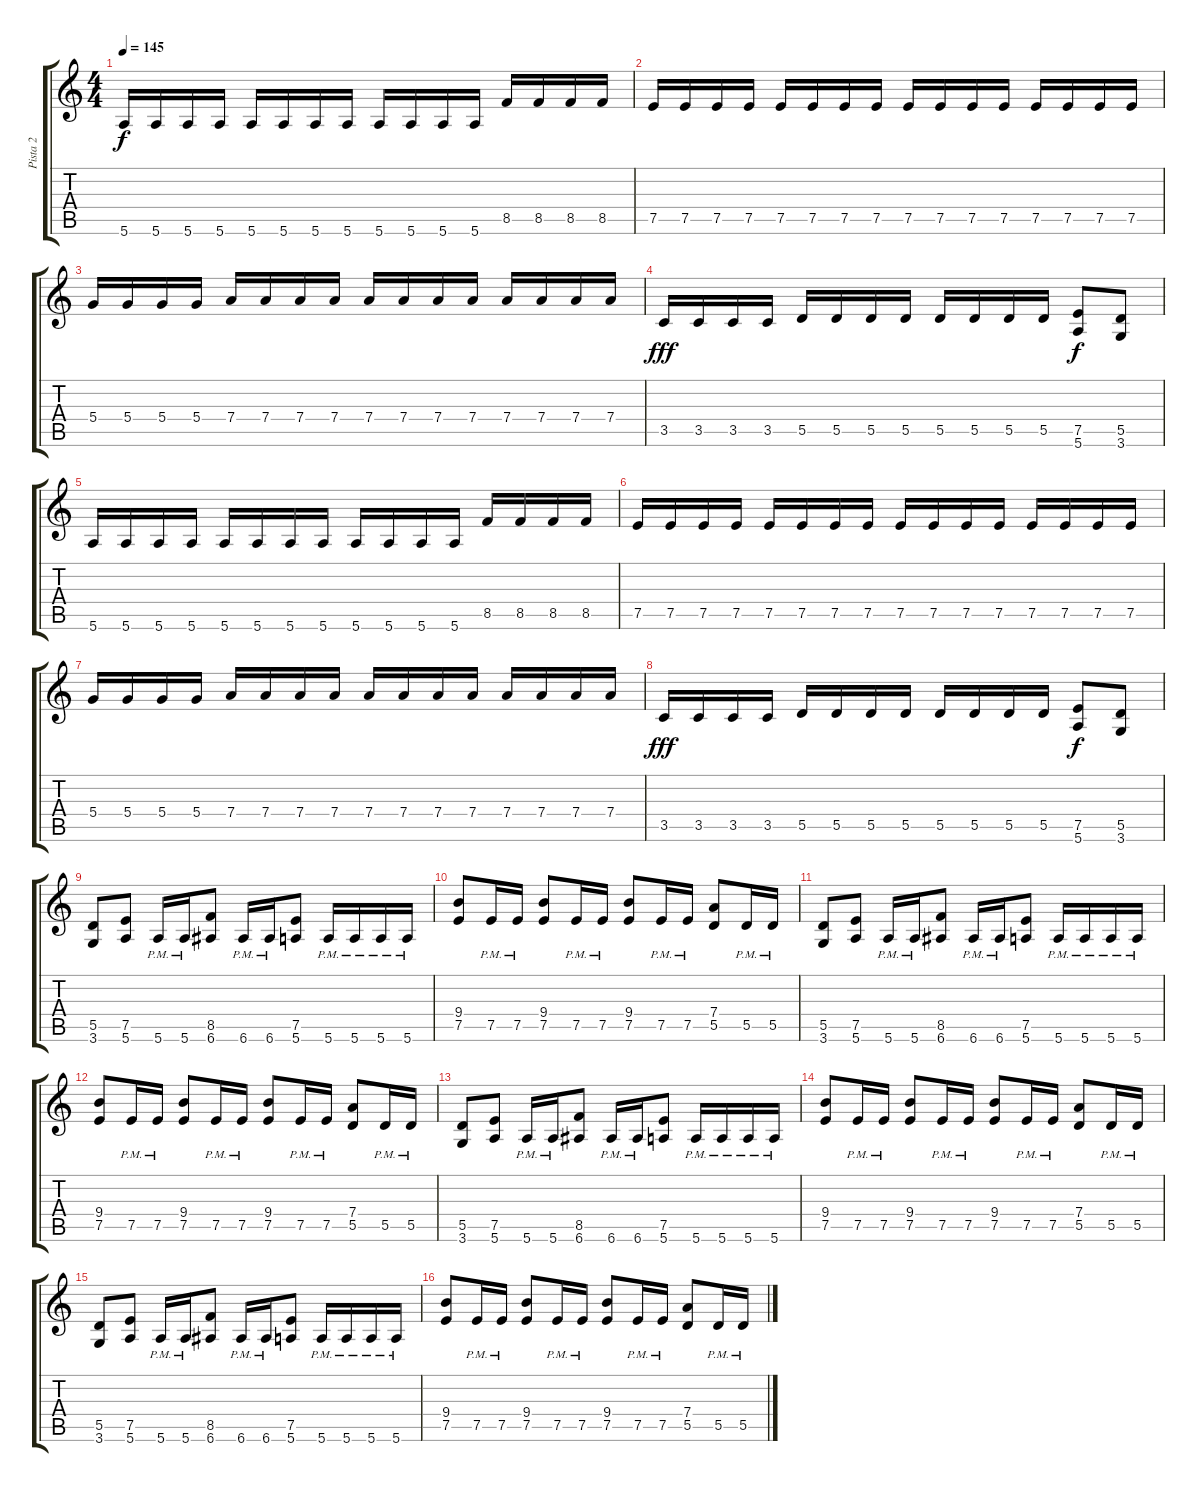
\track ("Pista 2" "Pista 2") {instrument distortionguitar}
\staff {score tabs}
\tuning (E4 B3 G3 D3 A2 E2) {hide}
\ts (4 4)
\tempo 145
\clef g2
\ks c
5.6.16{dy f} 5.6.16 5.6.16 5.6.16 5.6.16 5.6.16 5.6.16 5.6.16 5.6.16 5.6.16 5.6.16 5.6.16 8.5.16 8.5.16 8.5.16 8.5.16 |
7.5.16 7.5.16 7.5.16 7.5.16 7.5.16 7.5.16 7.5.16 7.5.16 7.5.16 7.5.16 7.5.16 7.5.16 7.5.16 7.5.16 7.5.16 7.5.16 |
5.4.16 5.4.16 5.4.16 5.4.16 7.4.16 7.4.16 7.4.16 7.4.16 7.4.16 7.4.16 7.4.16 7.4.16 7.4.16 7.4.16 7.4.16 7.4.16 |
3.5.16{dy fff} 3.5.16 3.5.16 3.5.16 5.5.16 5.5.16 5.5.16 5.5.16 5.5.16 5.5.16 5.5.16 5.5.16 (7.5 5.6).8{dy f} (5.5 3.6).8 |
5.6.16 5.6.16 5.6.16 5.6.16 5.6.16 5.6.16 5.6.16 5.6.16 5.6.16 5.6.16 5.6.16 5.6.16 8.5.16 8.5.16 8.5.16 8.5.16 |
7.5.16 7.5.16 7.5.16 7.5.16 7.5.16 7.5.16 7.5.16 7.5.16 7.5.16 7.5.16 7.5.16 7.5.16 7.5.16 7.5.16 7.5.16 7.5.16 |
5.4.16 5.4.16 5.4.16 5.4.16 7.4.16 7.4.16 7.4.16 7.4.16 7.4.16 7.4.16 7.4.16 7.4.16 7.4.16 7.4.16 7.4.16 7.4.16 |
3.5.16{dy fff} 3.5.16 3.5.16 3.5.16 5.5.16 5.5.16 5.5.16 5.5.16 5.5.16 5.5.16 5.5.16 5.5.16 (7.5 5.6).8{dy f} (5.5 3.6).8 |
(5.5 3.6).8 (7.5 5.6).8 5.6{pm}.16 5.6{pm}.16 (8.5 6.6).8 6.6{pm}.16 6.6{pm}.16 (7.5 5.6).8 5.6{pm}.16 5.6{pm}.16 5.6{pm}.16 5.6{pm}.16 |
(9.4 7.5).8 7.5{pm}.16 7.5{pm}.16 (9.4 7.5).8 7.5{pm}.16 7.5{pm}.16 (9.4 7.5).8 7.5{pm}.16 7.5{pm}.16 (7.4 5.5).8 5.5{pm}.16 5.5{pm}.16 |
(5.5 3.6).8 (7.5 5.6).8 5.6{pm}.16 5.6{pm}.16 (8.5 6.6).8 6.6{pm}.16 6.6{pm}.16 (7.5 5.6).8 5.6{pm}.16 5.6{pm}.16 5.6{pm}.16 5.6{pm}.16 |
(9.4 7.5).8 7.5{pm}.16 7.5{pm}.16 (9.4 7.5).8 7.5{pm}.16 7.5{pm}.16 (9.4 7.5).8 7.5{pm}.16 7.5{pm}.16 (7.4 5.5).8 5.5{pm}.16 5.5{pm}.16 |
(5.5 3.6).8 (7.5 5.6).8 5.6{pm}.16 5.6{pm}.16 (8.5 6.6).8 6.6{pm}.16 6.6{pm}.16 (7.5 5.6).8 5.6{pm}.16 5.6{pm}.16 5.6{pm}.16 5.6{pm}.16 |
(9.4 7.5).8 7.5{pm}.16 7.5{pm}.16 (9.4 7.5).8 7.5{pm}.16 7.5{pm}.16 (9.4 7.5).8 7.5{pm}.16 7.5{pm}.16 (7.4 5.5).8 5.5{pm}.16 5.5{pm}.16 |
(5.5 3.6).8 (7.5 5.6).8 5.6{pm}.16 5.6{pm}.16 (8.5 6.6).8 6.6{pm}.16 6.6{pm}.16 (7.5 5.6).8 5.6{pm}.16 5.6{pm}.16 5.6{pm}.16 5.6{pm}.16 |
(9.4 7.5).8 7.5{pm}.16 7.5{pm}.16 (9.4 7.5).8 7.5{pm}.16 7.5{pm}.16 (9.4 7.5).8 7.5{pm}.16 7.5{pm}.16 (7.4 5.5).8 5.5{pm}.16 5.5{pm}.16
